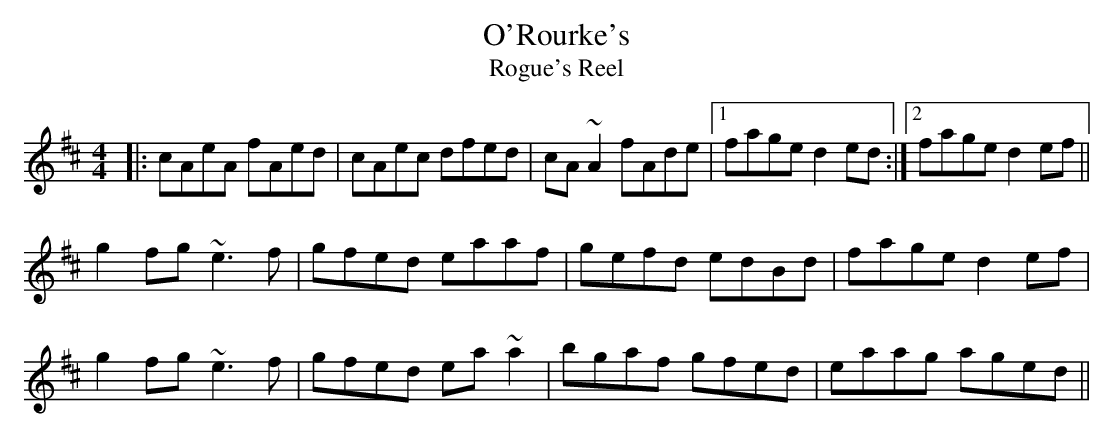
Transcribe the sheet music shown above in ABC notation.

X:1
T:O'Rourke's
T:Rogue's Reel
M:4/4
L:1/8
K:Amix
|:cAeA fAed|cAec dfed|cA~A2 fAde|1 fage d2ed:|2 fage d2ef||
g2fg ~e3f|gfed eaaf|gefd edBd|fage d2ef|
g2fg ~e3f|gfed ea~a2|bgaf gfed|eaag aged||
